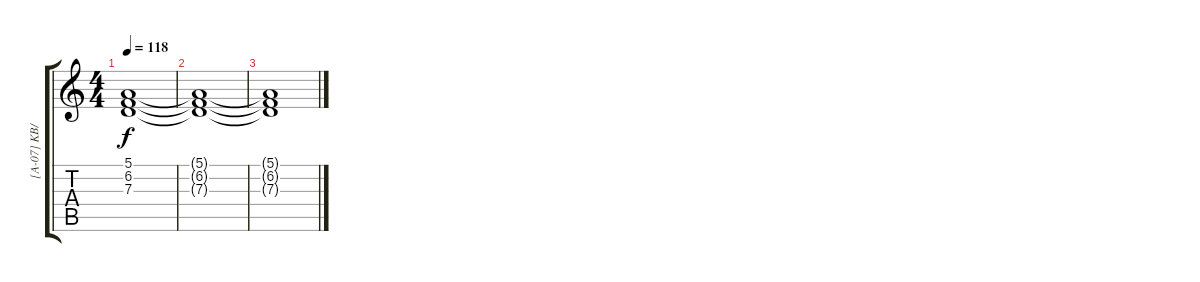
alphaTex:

\track ("[A-07] KB/CJO" "[A-07] KB/") {instrument brasssection}
\staff {score tabs}
\tuning (E4 B3 G3 D3 A2 E2) {hide}
\ts (4 4)
\tempo 118
\clef g2
\ks c
(5.1{t} 6.2{t} 7.3{t}).1{dy f} |
(5.1{t} 6.2{t} 7.3{t}).1 |
(5.1{t} 6.2{t} 7.3{t}).1
